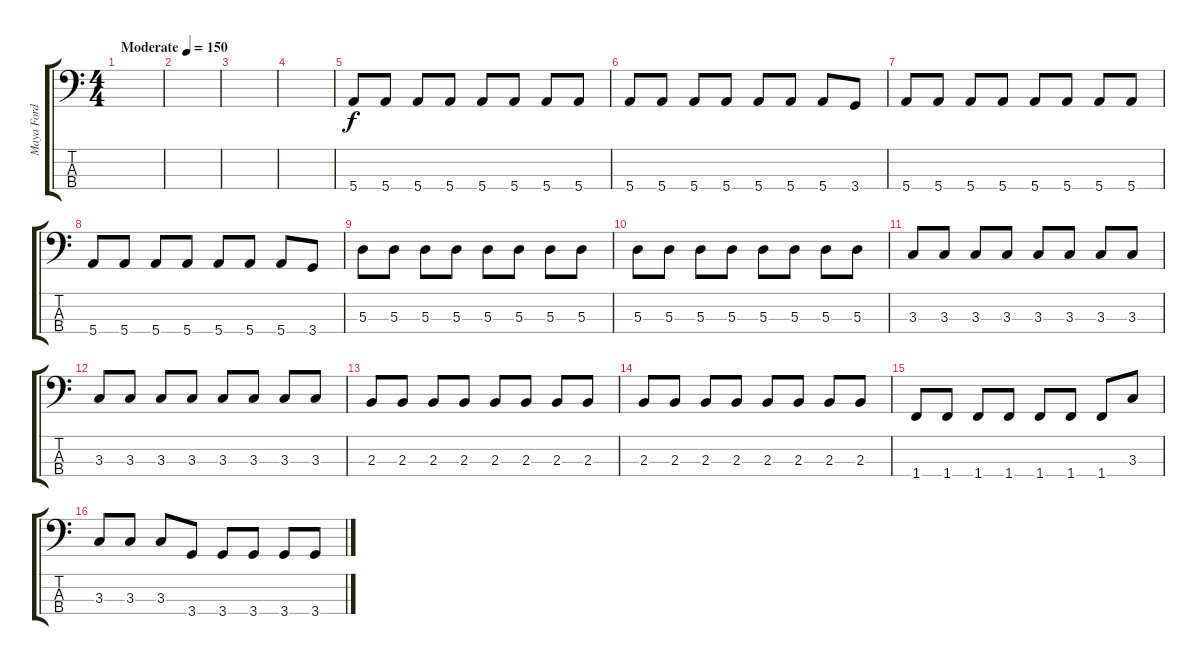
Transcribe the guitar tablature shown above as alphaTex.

\track ("Maya Ford" "Maya Ford") {instrument electricbassfinger}
\staff {score tabs}
\tuning (G2 D2 A1 E1) {hide}
\ts (4 4)
\tempo (150 "Moderate")
\clef f4
\ks c
|
|
|
|
5.4.8 5.4.8 5.4.8 5.4.8 5.4.8 5.4.8 5.4.8 5.4.8 |
5.4.8 5.4.8 5.4.8 5.4.8 5.4.8 5.4.8 5.4.8 3.4.8 |
5.4.8 5.4.8 5.4.8 5.4.8 5.4.8 5.4.8 5.4.8 5.4.8 |
5.4.8 5.4.8 5.4.8 5.4.8 5.4.8 5.4.8 5.4.8 3.4.8 |
5.3.8 5.3.8 5.3.8 5.3.8 5.3.8 5.3.8 5.3.8 5.3.8 |
5.3.8 5.3.8 5.3.8 5.3.8 5.3.8 5.3.8 5.3.8 5.3.8 |
3.3.8 3.3.8 3.3.8 3.3.8 3.3.8 3.3.8 3.3.8 3.3.8 |
3.3.8 3.3.8 3.3.8 3.3.8 3.3.8 3.3.8 3.3.8 3.3.8 |
2.3.8 2.3.8 2.3.8 2.3.8 2.3.8 2.3.8 2.3.8 2.3.8 |
2.3.8 2.3.8 2.3.8 2.3.8 2.3.8 2.3.8 2.3.8 2.3.8 |
1.4.8 1.4.8 1.4.8 1.4.8 1.4.8 1.4.8 1.4.8 3.3.8 |
3.3.8 3.3.8 3.3.8 3.4.8 3.4.8 3.4.8 3.4.8 3.4.8
